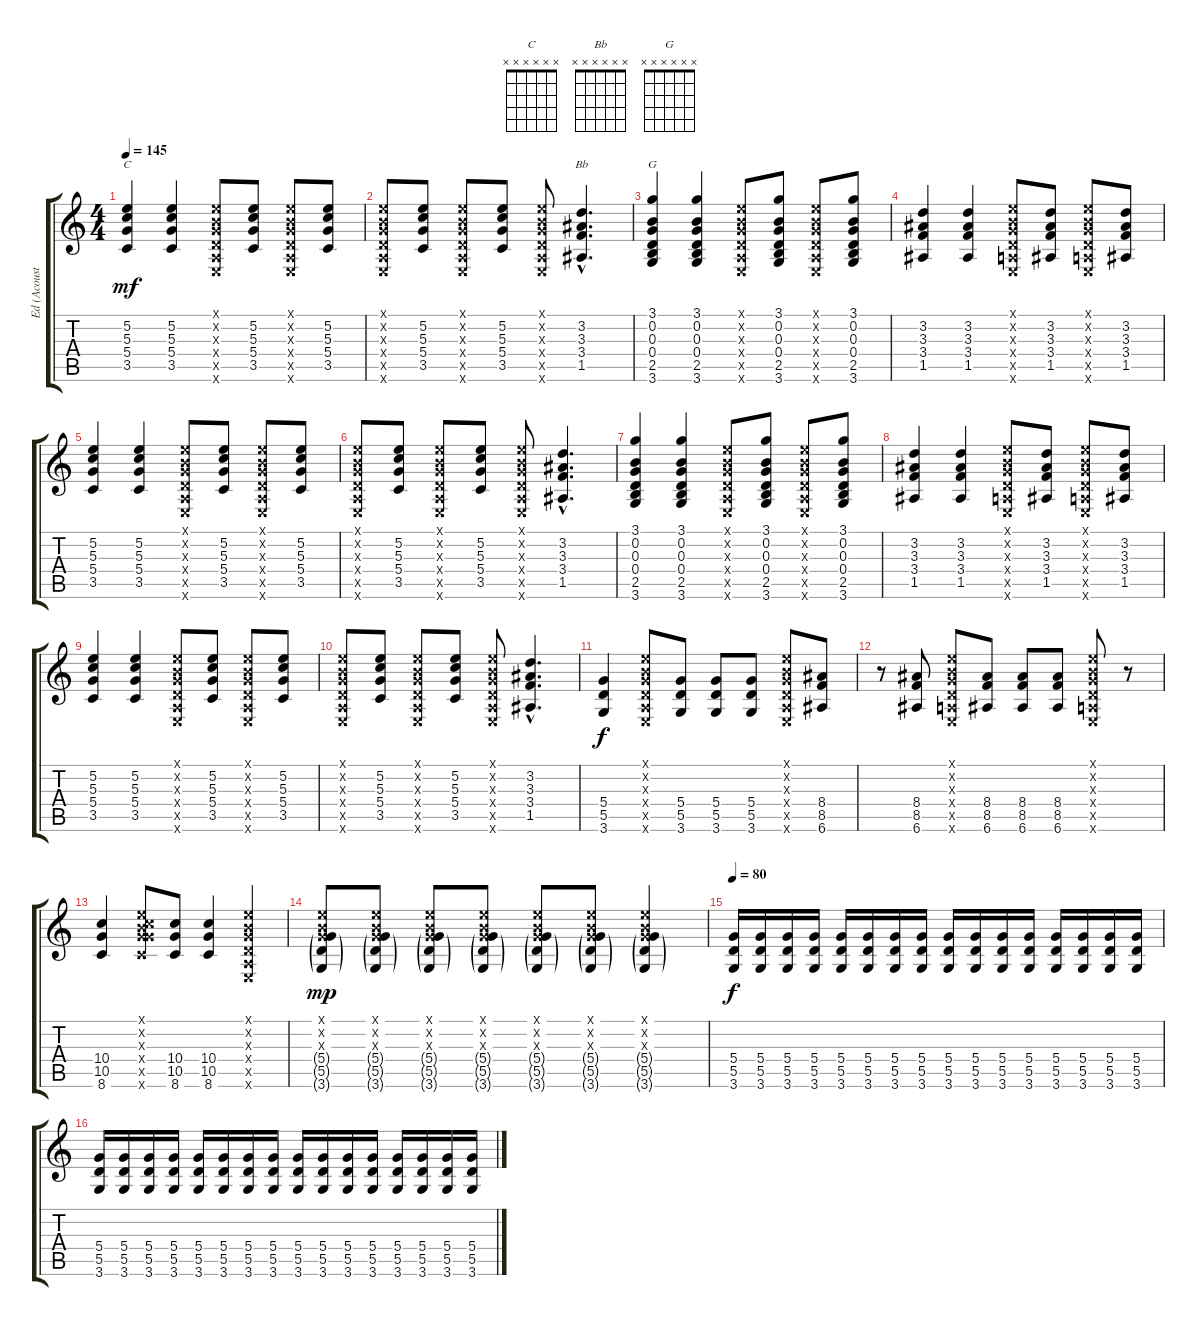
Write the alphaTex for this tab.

\track ("Ed (Acoustic Overdub)" "Ed (Acoust") {instrument acousticguitarsteel}
\staff {score tabs}
\tuning (E4 B3 G3 D3 A2 E2) {hide}
\chord ("C" x x x x x x)
\chord ("Bb" x x x x x x)
\chord ("G" x x x x x x)
\ts (4 4)
\tempo 145
\clef g2
\ks c
(5.2 5.3 5.4 3.5).4{ch "C" dy mf} (5.2 5.3 5.4 3.5).4 (0.1{x} 0.2{x} 0.3{x} 0.4{x} 0.5{x} 0.6{x}).8 (5.2 5.3 5.4 3.5).8 (0.1{x} 0.2{x} 0.3{x} 0.4{x} 0.5{x} 0.6{x}).8 (5.2 5.3 5.4 3.5).8 |
(0.1{x} 0.2{x} 0.3{x} 0.4{x} 0.5{x} 0.6{x}).8 (5.2 5.3 5.4 3.5).8 (0.1{x} 0.2{x} 0.3{x} 0.4{x} 0.5{x} 0.6{x}).8 (5.2 5.3 5.4 3.5).8 (0.1{x} 0.2{x} 0.3{x} 0.4{x} 0.5{x} 0.6{x}).8 (3.2{hac} 3.3{hac} 3.4{hac} 1.5{hac}).4{d ch "Bb"} |
(3.1 0.2 0.3 0.4 2.5 3.6).4{ch "G"} (3.1 0.2 0.3 0.4 2.5 3.6).4 (0.1{x} 0.2{x} 0.3{x} 0.4{x} 0.5{x} 0.6{x}).8 (3.1 0.2 0.3 0.4 2.5 3.6).8 (0.1{x} 0.2{x} 0.3{x} 0.4{x} 0.5{x} 0.6{x}).8 (3.1 0.2 0.3 0.4 2.5 3.6).8 |
(3.2 3.3 3.4 1.5).4 (3.2 3.3 3.4 1.5).4 (0.1{x} 0.2{x} 0.3{x} 0.4{x} 0.5{x} 0.6{x}).8 (3.2 3.3 3.4 1.5).8 (0.1{x} 0.2{x} 0.3{x} 0.4{x} 0.5{x} 0.6{x}).8 (3.2 3.3 3.4 1.5).8 |
(5.2 5.3 5.4 3.5).4 (5.2 5.3 5.4 3.5).4 (0.1{x} 0.2{x} 0.3{x} 0.4{x} 0.5{x} 0.6{x}).8 (5.2 5.3 5.4 3.5).8 (0.1{x} 0.2{x} 0.3{x} 0.4{x} 0.5{x} 0.6{x}).8 (5.2 5.3 5.4 3.5).8 |
(0.1{x} 0.2{x} 0.3{x} 0.4{x} 0.5{x} 0.6{x}).8 (5.2 5.3 5.4 3.5).8 (0.1{x} 0.2{x} 0.3{x} 0.4{x} 0.5{x} 0.6{x}).8 (5.2 5.3 5.4 3.5).8 (0.1{x} 0.2{x} 0.3{x} 0.4{x} 0.5{x} 0.6{x}).8 (3.2{hac} 3.3{hac} 3.4{hac} 1.5{hac}).4{d} |
(3.1 0.2 0.3 0.4 2.5 3.6).4 (3.1 0.2 0.3 0.4 2.5 3.6).4 (0.1{x} 0.2{x} 0.3{x} 0.4{x} 0.5{x} 0.6{x}).8 (3.1 0.2 0.3 0.4 2.5 3.6).8 (0.1{x} 0.2{x} 0.3{x} 0.4{x} 0.5{x} 0.6{x}).8 (3.1 0.2 0.3 0.4 2.5 3.6).8 |
(3.2 3.3 3.4 1.5).4 (3.2 3.3 3.4 1.5).4 (0.1{x} 0.2{x} 0.3{x} 0.4{x} 0.5{x} 0.6{x}).8 (3.2 3.3 3.4 1.5).8 (0.1{x} 0.2{x} 0.3{x} 0.4{x} 0.5{x} 0.6{x}).8 (3.2 3.3 3.4 1.5).8 |
(5.2 5.3 5.4 3.5).4 (5.2 5.3 5.4 3.5).4 (0.1{x} 0.2{x} 0.3{x} 0.4{x} 0.5{x} 0.6{x}).8 (5.2 5.3 5.4 3.5).8 (0.1{x} 0.2{x} 0.3{x} 0.4{x} 0.5{x} 0.6{x}).8 (5.2 5.3 5.4 3.5).8 |
(0.1{x} 0.2{x} 0.3{x} 0.4{x} 0.5{x} 0.6{x}).8 (5.2 5.3 5.4 3.5).8 (0.1{x} 0.2{x} 0.3{x} 0.4{x} 0.5{x} 0.6{x}).8 (5.2 5.3 5.4 3.5).8 (0.1{x} 0.2{x} 0.3{x} 0.4{x} 0.5{x} 0.6{x}).8 (3.2{hac} 3.3{hac} 3.4{hac} 1.5{hac}).4{d} |
(5.4 5.5 3.6).4{dy f} (0.1{x} 0.2{x} 0.3{x} 0.4{x} 0.5{x} 0.6{x}).8 (5.4 5.5 3.6).8 (5.4 5.5 3.6).8 (5.4 5.5 3.6).8 (0.1{x} 0.2{x} 0.3{x} 0.4{x} 0.5{x} 0.6{x}).8 (8.4 8.5 6.6).8 |
r.8 (8.4 8.5 6.6).8 (0.1{x} 0.2{x} 0.3{x} 0.4{x} 0.5{x} 0.6{x}).8 (8.4 8.5 6.6).8 (8.4 8.5 6.6).8 (8.4 8.5 6.6).8 (0.1{x} 0.2{x} 0.3{x} 0.4{x} 0.5{x} 0.6{x}).8 r.8 |
(10.4 10.5 8.6).4 (0.1{x} 0.2{x} 0.3{x} 10.4{x} 10.5{x} 8.6{x}).8 (10.4 10.5 8.6).8 (10.4 10.5 8.6).4 (0.1{x} 0.2{x} 0.3{x} 0.4{x} 0.5{x} 0.6{x}).4 |
(0.1{x} 0.2{x} 0.3{x} 5.4{g} 5.5{g} 3.6{g}).8{dy mp} (0.1{x} 0.2{x} 0.3{x} 5.4{g} 5.5{g} 3.6{g}).8 (0.1{x} 0.2{x} 0.3{x} 5.4{g} 5.5{g} 3.6{g}).8 (0.1{x} 0.2{x} 0.3{x} 5.4{g} 5.5{g} 3.6{g}).8 (0.1{x} 0.2{x} 0.3{x} 5.4{g} 5.5{g} 3.6{g}).8 (0.1{x} 0.2{x} 0.3{x} 5.4{g} 5.5{g} 3.6{g}).8 (0.1{x} 0.2{x} 0.3{x} 5.4{g} 5.5{g} 3.6{g}).4 |
\tempo 80
(5.4 5.5 3.6).16{dy f} (5.4 5.5 3.6).16 (5.4 5.5 3.6).16 (5.4 5.5 3.6).16 (5.4 5.5 3.6).16 (5.4 5.5 3.6).16 (5.4 5.5 3.6).16 (5.4 5.5 3.6).16 (5.4 5.5 3.6).16 (5.4 5.5 3.6).16 (5.4 5.5 3.6).16 (5.4 5.5 3.6).16 (5.4 5.5 3.6).16 (5.4 5.5 3.6).16 (5.4 5.5 3.6).16 (5.4 5.5 3.6).16 |
(5.4 5.5 3.6).16 (5.4 5.5 3.6).16 (5.4 5.5 3.6).16 (5.4 5.5 3.6).16 (5.4 5.5 3.6).16 (5.4 5.5 3.6).16 (5.4 5.5 3.6).16 (5.4 5.5 3.6).16 (5.4 5.5 3.6).16 (5.4 5.5 3.6).16 (5.4 5.5 3.6).16 (5.4 5.5 3.6).16 (5.4 5.5 3.6).16 (5.4 5.5 3.6).16 (5.4 5.5 3.6).16 (5.4 5.5 3.6).16
